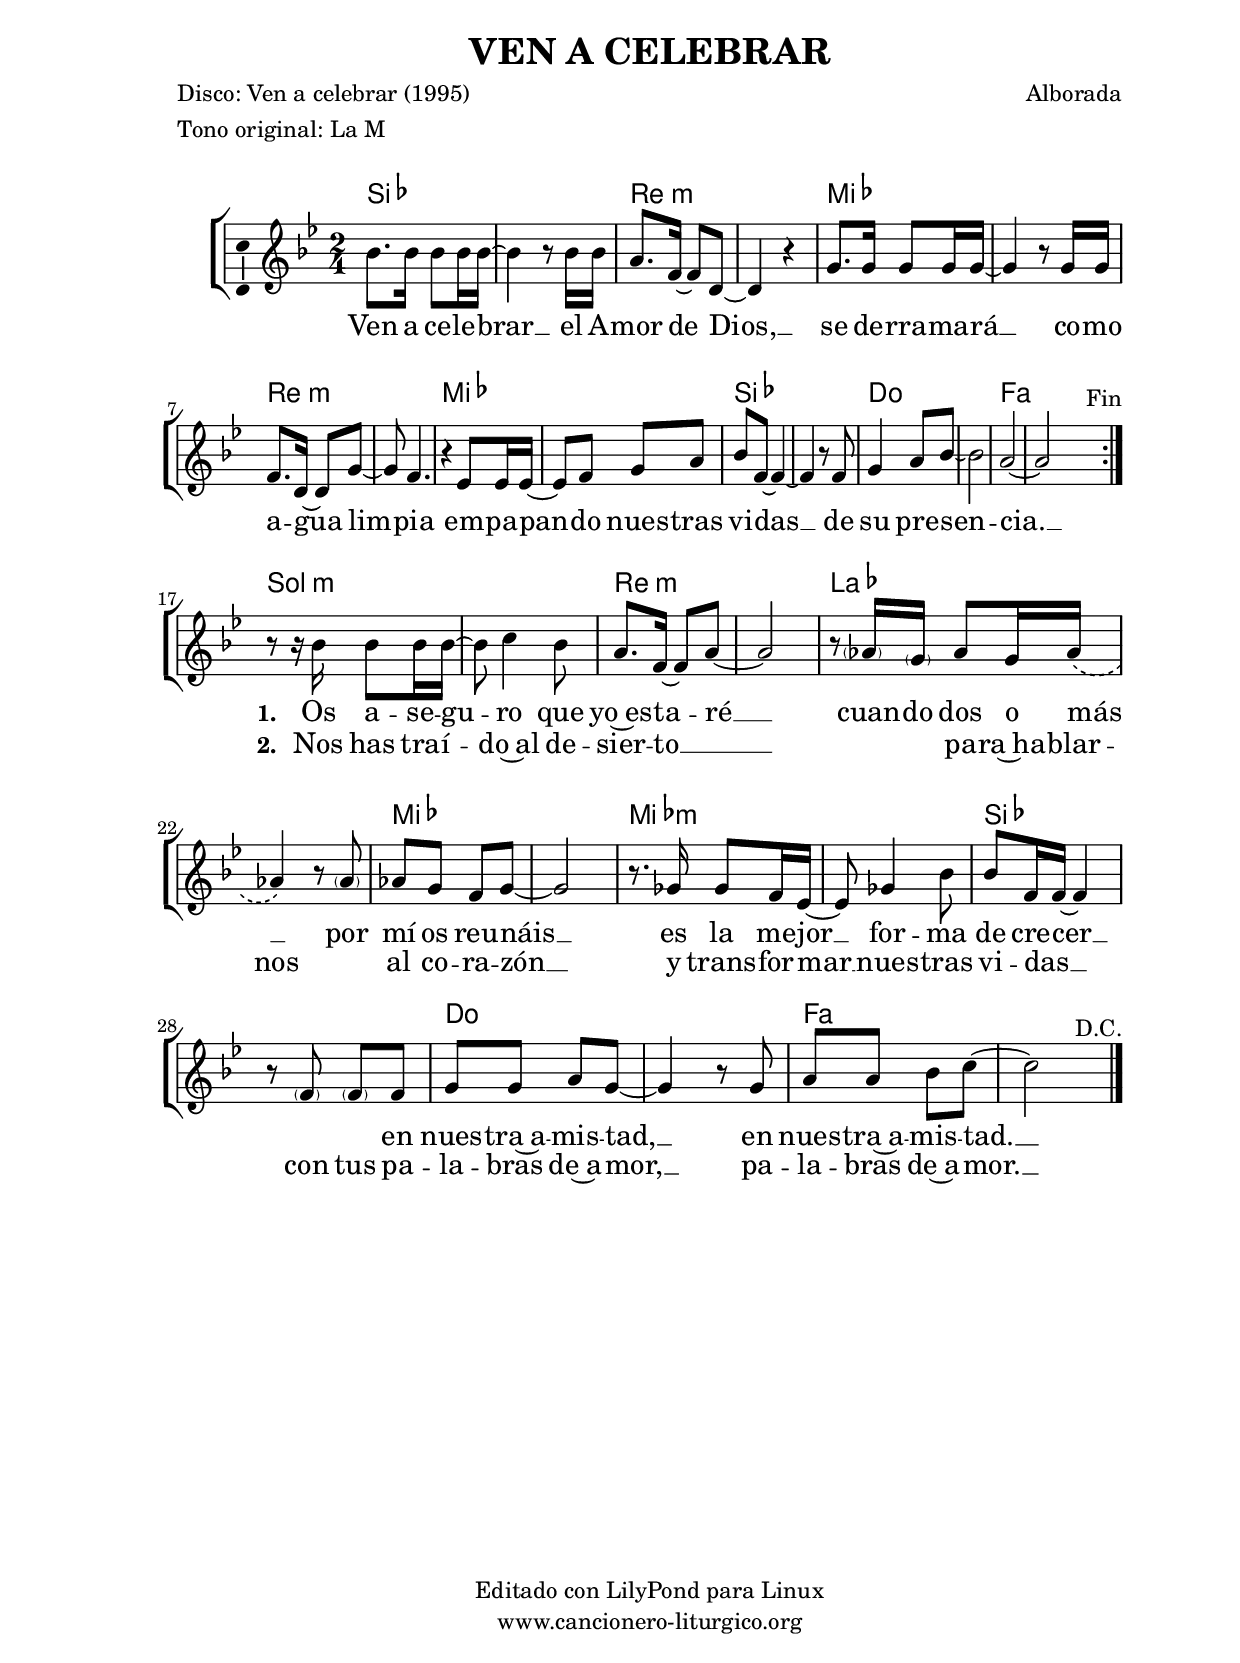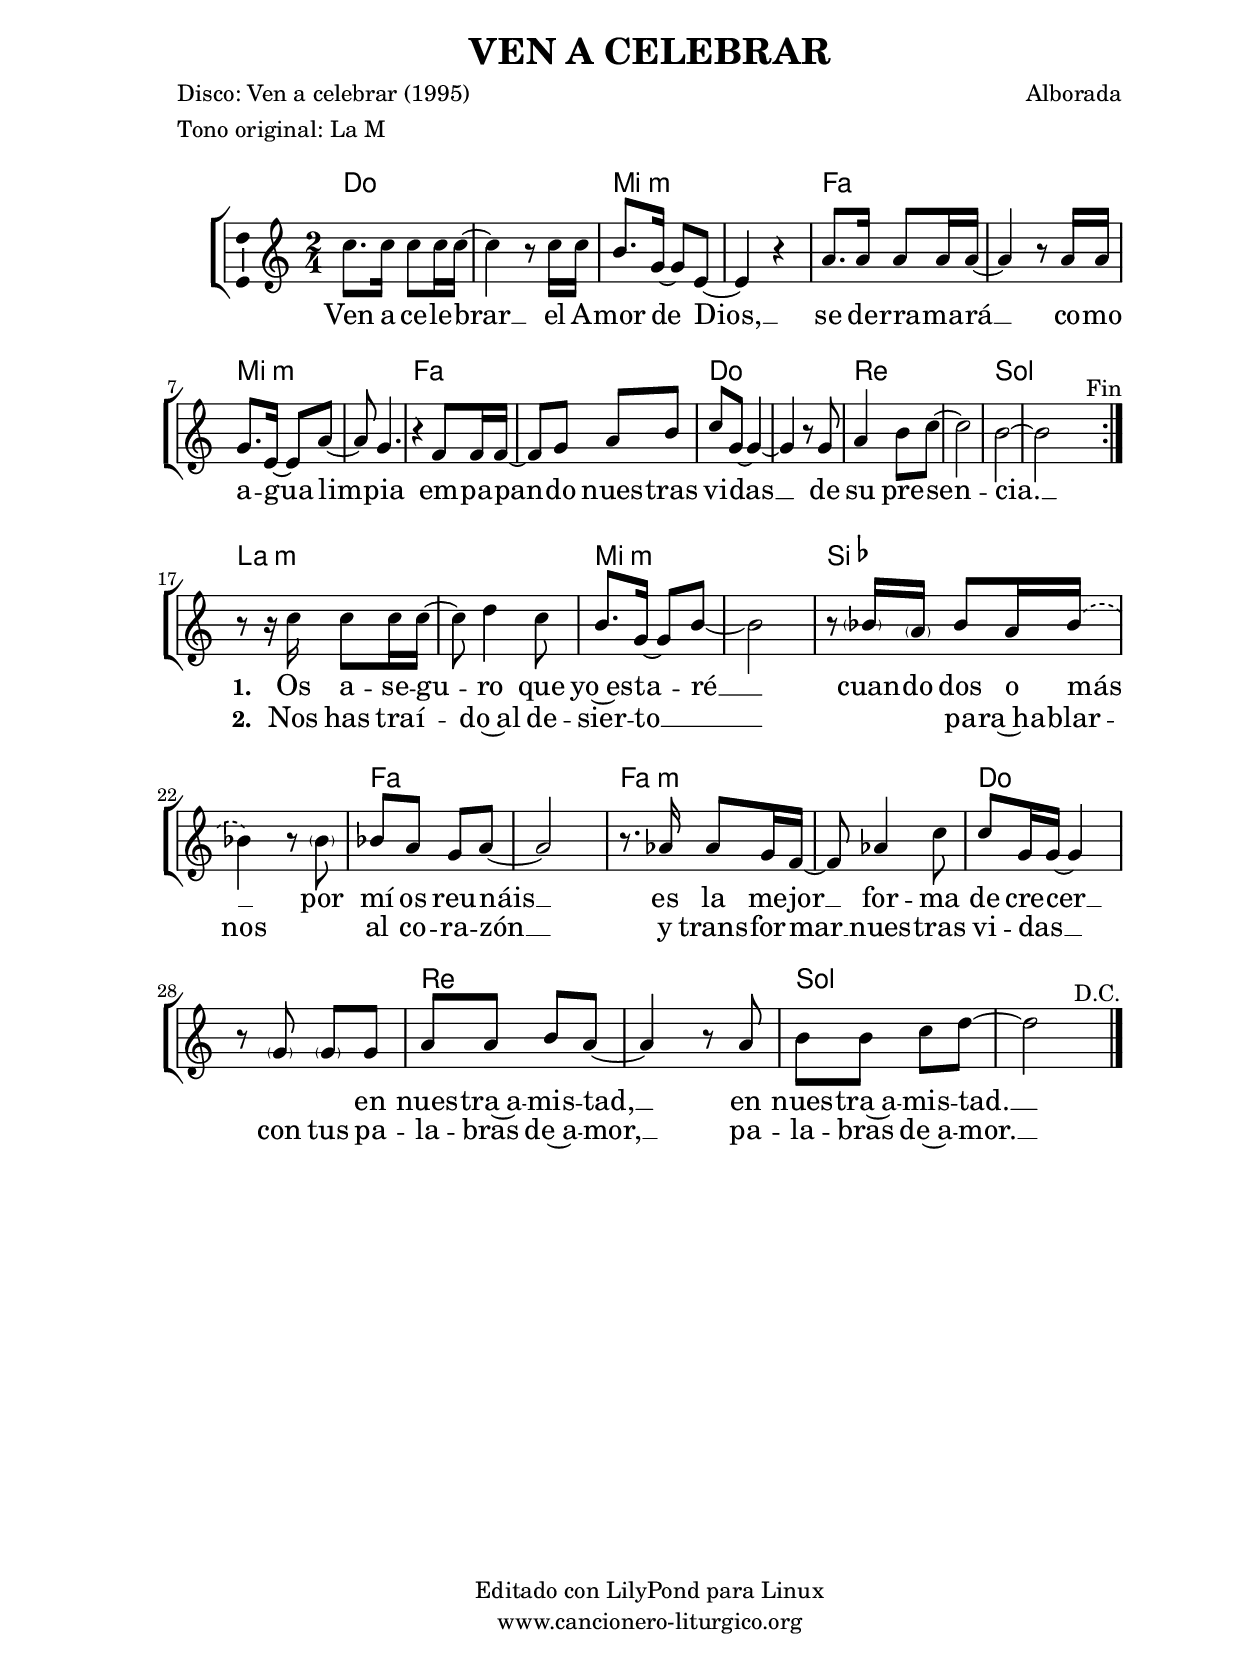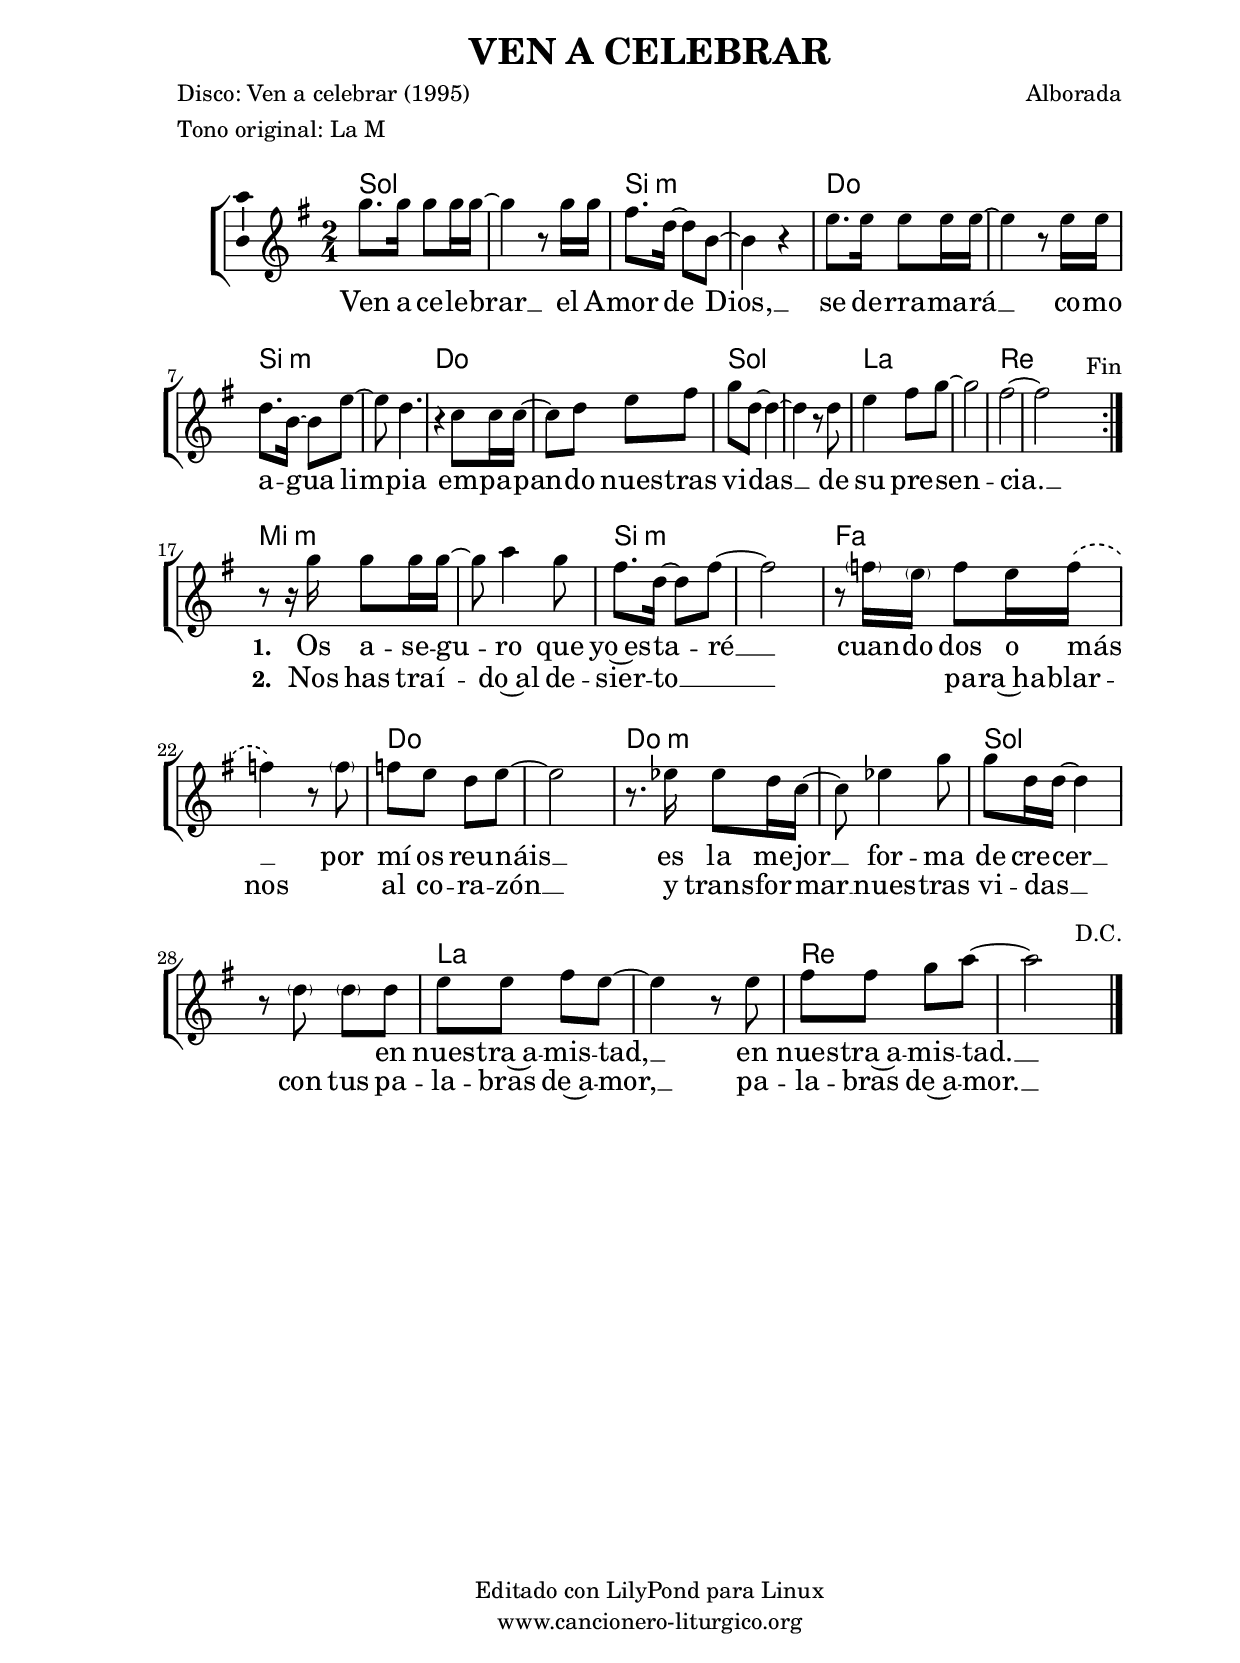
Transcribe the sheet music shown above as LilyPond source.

%
%para convertir .midi en .wav:
%timidity filename.midi -Ow -o finename.wav
%
%
%Para convertir de .wav a .mp3:
%lame -h -m j filename.wav
%
%
%para escuchar el midi:
%timidity nombrefichero.midi
%


%versión de lilypond para la que se ha escrito esta partitura:
\version "2.16.0"

	%Tamaño papel
	#(set-default-paper-size "a4")
	%Tamaño partitura
	#(set-global-staff-size 20)
	%No responde al pulsar sobre una nota
	#(ly:set-option 'point-and-click #f)

%parámetros del encabezamiento:
\header {
	title = "VEN A CELEBRAR"
	subtitle = ""
	composer = "Alborada"
	poet = "Disco: Ven a celebrar (1995)"
	meter = "Tono original: La M"
	arranger = ""
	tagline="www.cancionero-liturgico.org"
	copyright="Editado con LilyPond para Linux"
	}

%parámetros asociados al papel:
\paper  {
	oddHeaderMarkup = \markup {\fill-line { \on-the-fly #not-first-page \fromproperty #'header:title \on-the-fly #not-first-page \fromproperty #'header:composer }}
	evenHeaderMarkup = \markup {\fill-line { \fromproperty #'header:composer \fromproperty #'header:title }}
	#(set-paper-size "a4")
	print-page-number = ##f
	first-page-number = 1
	print-first-page-number = ##f
%	head-separation = 3.0 \cm
	top-margin = 2.0 \cm
	bottom-margin = 0.5\cm
%%%	bottom-margin = -2.5\cm
	left-margin = 3.0 \cm
	line-width = 16.0 \cm 
	indent = 8\mm
	interscoreline = 2.\mm
	between-system-space = 15\mm
%	para que las partituras no llenen la hoja:
	ragged-bottom = ##t
%	idem para la última hoja:
	ragged-last-bottom = ##f
%	para que las partituras llenen el ancho del papel:
	ragged-last = ##f
	after-title-space = 2.5 \cm
%page-count=1
%system-count=7

	%Flexible Vertical Spacing
%	markup-markup-spacing =
%	#'((basic-distance . 15) (minimum-distance . 15) (padding . 3))
	markup-system-spacing =
	#'((basic-distance . 15) (minimum-distance . 15) (padding . 3))
	system-system-spacing =
	#'((basic-distance . 15) (minimum-distance . 15) (padding . 3))
	score-system-spacing =
	#'((basic-distance . 15) (minimum-distance . 15) (padding . 5))
%	top-system-spacing = % header
%	#'((basic-distance . 8) (minimum-distance . 0) (padding . 0))
%	top-markup-spacing =
%	#'((basic-distance . 20) (minimum-distance . 20) (padding . 0))
	last-bottom-spacing = % footer
	#'((basic-distance . 5) (minimum-distance . 5) (padding . 0))
%	score-markup-spacing =
%	#'((basic-distance . 16) (minimum-distance . 13) (padding . 0))

	}


%parámetros que afectan a toda la partitura:
global =  {
	%clave de sol (G):
	\clef G
	%armadura:
	\transpose a bes
	\key a \major
	\tempo 4=100
	\set Score.tempoHideNote = ##t
	}


acordes = {
	\italianChords
	\chordmode {
	\transpose a bes
{

\repeat volta 2 {
a2 s cis:m s d s cis:m s d s a s b s e s
}

fis2:m s cis:m s g s d s d:m s a s b s e s

	}
	}
}

melodia = 

	\transpose a bes
{
	\relative c''{
	\time 2/4

\phrasingSlurDashed

\repeat volta 2 {
a8. a16 a8 a16 a~
a4 r8 a16 a
gis8. e16~e8 cis8~
cis4 r4
fis8. fis16 fis8 fis16 fis~
fis4 r8 fis16 fis
e8. cis16~cis8 fis8~
fis8 e4.
r4 d8 d16 d~
d8 e fis gis
a8 e8~e4~
e4 r8 e8
fis4 gis8 a~
a2
gis2~
gis2^"        Fin"
}

\break

r8 r16 a16 a8 a16 a~
a8 b4 a8
gis8. e16~e8 gis8~
gis2
r8 \parenthesize g16 \parenthesize fis g8 fis16 g
\(g4\) r8 \parenthesize g8
g fis e fis~
fis2
r8. f16 f8 e16 d~
d8 f4 a8
a8 e16 e16~e4
r8 \parenthesize e8 \parenthesize e e
fis8 fis gis fis~
fis4 r8 fis8
gis8 gis a b~
b2^"        D.C."

\bar "|."
	}
	}


texto = \lyricmode {

Ven a ce -- le -- brar __
el A -- mor de Dios, __
se de -- rra -- ma -- rá __
co -- mo a -- gua lim -- pia
em -- pa -- pan -- do nues -- tras vi -- das __
de su pre -- sen -- cia. __

\set stanza =#"1. " Os a -- se -- gu -- ro que yo~es -- ta -- ré __
cuan -- do dos o más __ _
por mí os reu -- náis __
es la me -- jor __ for -- ma de cre -- cer __
"  " "  " en nues -- tra~a -- mis -- tad, __
en nues -- tra~a -- mis -- tad. __

	}

textodos = \lyricmode {

\skip1 \skip1 \skip1 \skip1 \skip1 \skip1
\skip1 \skip1 \skip1 \skip1 \skip1 \skip1
\skip1 \skip1 \skip1 \skip1 \skip1 \skip1
\skip1 \skip1 \skip1 \skip1 \skip1 \skip1
\skip1 \skip1 \skip1 \skip1 \skip1 \skip1
\skip1 \skip1 \skip1 \skip1

\set stanza =#"2. " Nos has tra -- í -- do~al de -- sier -- to __ _
"  " "  " pa -- ra~ha -- blar -- nos "  " al co -- ra -- zón __
y trans -- for -- mar __ nues -- tras vi -- das __ _
con tus pa -- la -- bras de~a -- mor, __
pa -- la -- bras de~a -- mor. __

	}


acordesStaff = \context ChordNames = acordesStaff <<
	\set chordChanges = ##t
	\acordes
	>>


vozStaff = \context Voice = vozStaff
\with {\consists "Ambitus_engraver"}
<<
%	\set Staff.instrumentName = ""
%	\set Staff.shortInstrumentName = ""
%	\set Staff.midiInstrument = #"clarinet"
%	\set Staff.midiInstrument = #"cello"
%	\set Staff.midiInstrument = #"flute"
	\set Staff.midiInstrument = #"electric guitar (jazz)"
%	\set Staff.midiInstrument = #"english horn"
%	\set Staff.midiInstrument = #"violin"
%	\set Staff.midiInstrument = #"glockenspiel"
	\set Staff.midiMinimumVolume = #0.7
	\set Staff.midiMaximumVolume = #0.9
	\global
	\melodia
	>>

textoStaff = \context Lyrics = textoStaff <<
	\lyricsto vozStaff \texto
	>>

textodosStaff = \context Lyrics = textodosStaff <<
	\lyricsto vozStaff \textodos
	>>

\book {
	\score {
		\context ChoirStaff {
			\override StaffGroup.SystemStartBracket #'collapse-height = #1
			\override Score.SystemStartBar #'collapse-height = #1
			<<
			\acordesStaff
			\vozStaff
			\textoStaff
			\textodosStaff
			>>
			}
		\layout {
	    		\context {
				\Lyrics
				\override LyricText #'font-size = #2
				}
	   		 \context {
				\Score
				\override StaffSymbol #'staff-space = #(magstep +3)
				}
			}
		}
	\score {
		\unfoldRepeats
		\context ChoirStaff {
			<<
			\acordesStaff
			\vozStaff
			>>
			}
		\midi {
	  		\context {
	  			\Score
				tempoWholesPerMinute = #(ly:make-moment 70 4)
				}
			}
		}
	}



#(define output-suffix "C")
\book {
	\score {
		\context ChoirStaff {
			\override StaffGroup.SystemStartBracket #'collapse-height = #1
			\override Score.SystemStartBar #'collapse-height = #1
\transpose c d
			<<
			\acordesStaff
			\vozStaff
			\textoStaff
			\textodosStaff
			>>
			}
		\layout {
	    		\context {
				\Lyrics
				\override LyricText #'font-size = #2
				}
	   		 \context {
				\Score
				\override StaffSymbol #'staff-space = #(magstep +3)
				}
			}
		}
	}

#(define output-suffix "S")
\book {
	\score {
		\context ChoirStaff {
			\override StaffGroup.SystemStartBracket #'collapse-height = #1
			\override Score.SystemStartBar #'collapse-height = #1
\transpose c a
			<<
			\acordesStaff
			\vozStaff
			\textoStaff
			\textodosStaff
			>>
			}
		\layout {
	    		\context {
				\Lyrics
				\override LyricText #'font-size = #2
				}
	   		 \context {
				\Score
				\override StaffSymbol #'staff-space = #(magstep +3)
				}
			}
		}
	}


